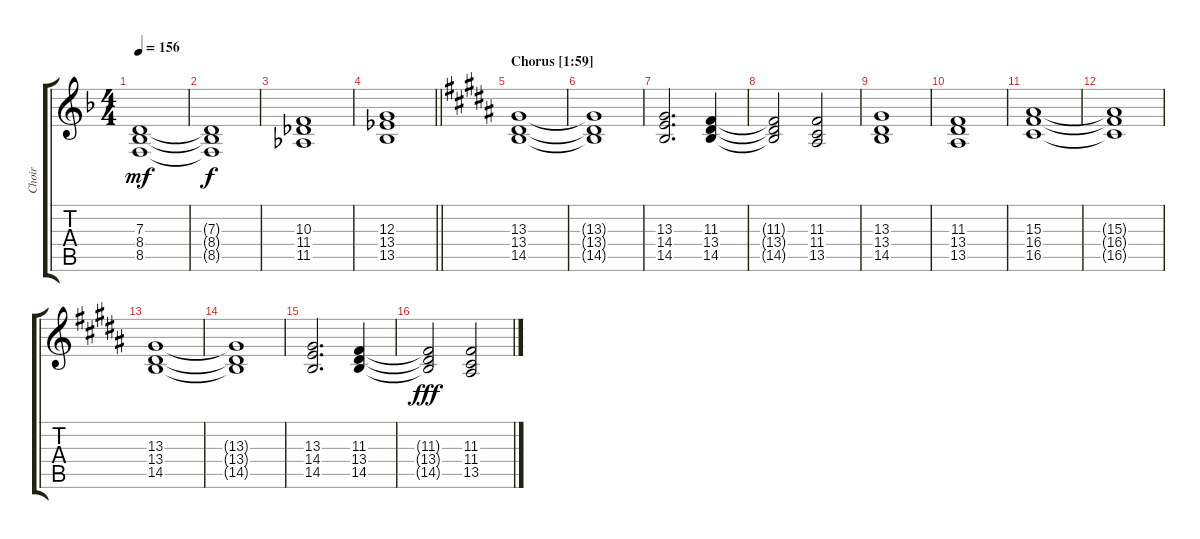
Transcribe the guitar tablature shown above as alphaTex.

\track ("Choir" "Choir") {instrument choiraahs}
\staff {score tabs}
\tuning (E4 B3 G3 D3 A2 E2) {hide}
\ts (4 4)
\tempo 156
\clef g2
\ks dminor
(7.3 8.4 8.5).1{dy mf} |
(7.3{t} 8.4{t} 8.5{t}).1{dy f} |
(10.3 11.4 11.5).1 |
\barLineRight lightlight
(12.3 13.4 13.5).1 |
\section ("" "Chorus [1:59]")
\ks g#minor
(13.3 13.4 14.5).1 |
(13.3{t} 13.4{t} 14.5{t}).1 |
(13.3 14.4 14.5).2{d} (11.3 13.4 14.5).4 |
(11.3{t} 13.4{t} 14.5{t}).2 (11.3 11.4 13.5).2 |
(13.3 13.4 14.5).1 |
(11.3 13.4 13.5).1 |
(15.3 16.4 16.5).1 |
(15.3{t} 16.4{t} 16.5{t}).1 |
(13.3 13.4 14.5).1 |
(13.3{t} 13.4{t} 14.5{t}).1 |
(13.3 14.4 14.5).2{d} (11.3 13.4 14.5).4 |
(11.3{t} 13.4{t} 14.5{t}).2{dy fff} (11.3 11.4 13.5).2
